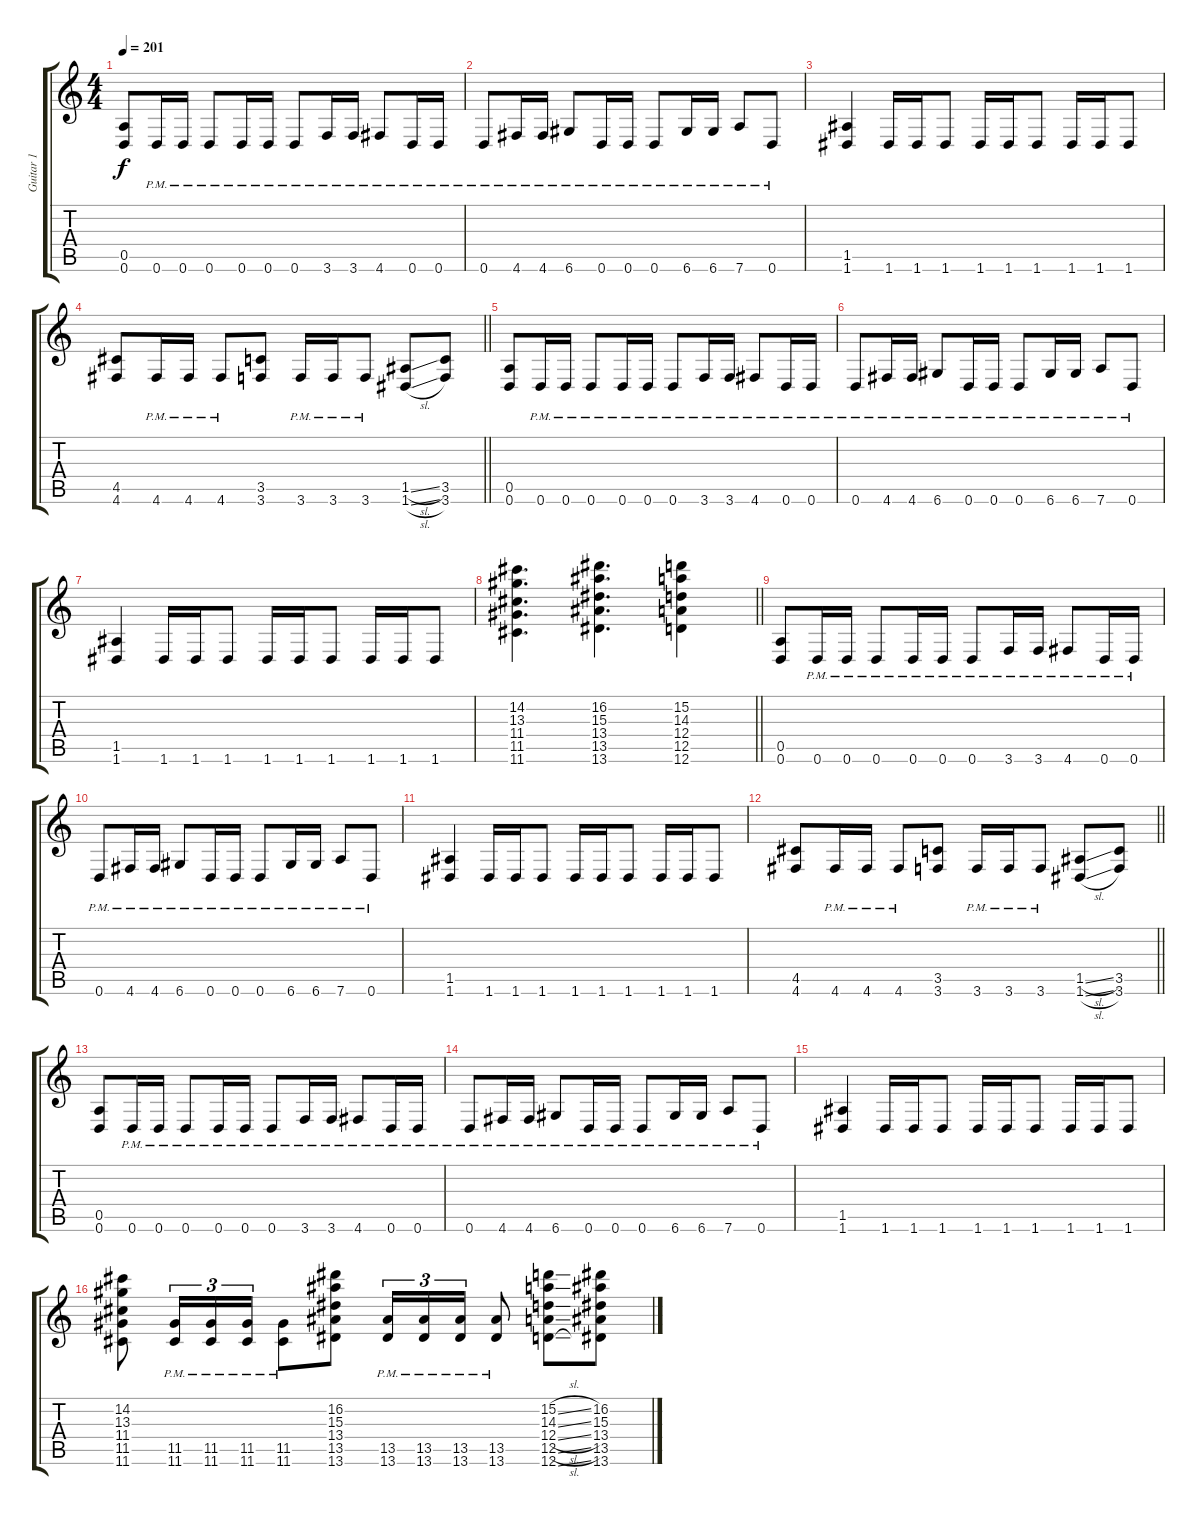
\track ("Guitar 1" "Guitar 1") {instrument distortionguitar}
\staff {score tabs}
\tuning (E4 B3 G3 D3 A2 D2) {hide}
\ts (4 4)
\section ("" "")
\tempo 201
\clef g2
\ks c
(0.5 0.6).8{dy f} 0.6{pm}.16 0.6{pm}.16 0.6{pm}.8 0.6{pm}.16 0.6{pm}.16 0.6{pm}.8 3.6{pm}.16 3.6{pm}.16 4.6{pm}.8 0.6{pm}.16 0.6{pm}.16 |
0.6{pm}.8 4.6{pm}.16 4.6{pm}.16 6.6{pm}.8 0.6{pm}.16 0.6{pm}.16 0.6{pm}.8 6.6{pm}.16 6.6{pm}.16 7.6{pm}.8 0.6{pm}.8 |
(1.5 1.6).4 1.6.16 1.6.16 1.6.8 1.6.16 1.6.16 1.6.8 1.6.16 1.6.16 1.6.8 |
\barLineRight lightlight
(4.5 4.6).8 4.6{pm}.16 4.6{pm}.16 4.6{pm}.8 (3.5 3.6).8 3.6{pm}.16 3.6{pm}.16 3.6{pm}.8 (1.5{sl} 1.6{sl}).8 (3.5 3.6).8 |
(0.5 0.6).8 0.6{pm}.16 0.6{pm}.16 0.6{pm}.8 0.6{pm}.16 0.6{pm}.16 0.6{pm}.8 3.6{pm}.16 3.6{pm}.16 4.6{pm}.8 0.6{pm}.16 0.6{pm}.16 |
0.6{pm}.8 4.6{pm}.16 4.6{pm}.16 6.6{pm}.8 0.6{pm}.16 0.6{pm}.16 0.6{pm}.8 6.6{pm}.16 6.6{pm}.16 7.6{pm}.8 0.6{pm}.8 |
(1.5 1.6).4 1.6.16 1.6.16 1.6.8 1.6.16 1.6.16 1.6.8 1.6.16 1.6.16 1.6.8 |
\barLineRight lightlight
(14.2 13.3 11.4 11.5 11.6).4{d} (16.2 15.3 13.4 13.5 13.6).4{d} (15.2 14.3 12.4 12.5 12.6).4 |
(0.5 0.6).8 0.6{pm}.16 0.6{pm}.16 0.6{pm}.8 0.6{pm}.16 0.6{pm}.16 0.6{pm}.8 3.6{pm}.16 3.6{pm}.16 4.6{pm}.8 0.6{pm}.16 0.6{pm}.16 |
0.6{pm}.8 4.6{pm}.16 4.6{pm}.16 6.6{pm}.8 0.6{pm}.16 0.6{pm}.16 0.6{pm}.8 6.6{pm}.16 6.6{pm}.16 7.6{pm}.8 0.6{pm}.8 |
(1.5 1.6).4 1.6.16 1.6.16 1.6.8 1.6.16 1.6.16 1.6.8 1.6.16 1.6.16 1.6.8 |
\barLineRight lightlight
(4.5 4.6).8 4.6{pm}.16 4.6{pm}.16 4.6{pm}.8 (3.5 3.6).8 3.6{pm}.16 3.6{pm}.16 3.6{pm}.8 (1.5{sl} 1.6{sl}).8 (3.5 3.6).8 |
(0.5 0.6).8 0.6{pm}.16 0.6{pm}.16 0.6{pm}.8 0.6{pm}.16 0.6{pm}.16 0.6{pm}.8 3.6{pm}.16 3.6{pm}.16 4.6{pm}.8 0.6{pm}.16 0.6{pm}.16 |
0.6{pm}.8 4.6{pm}.16 4.6{pm}.16 6.6{pm}.8 0.6{pm}.16 0.6{pm}.16 0.6{pm}.8 6.6{pm}.16 6.6{pm}.16 7.6{pm}.8 0.6{pm}.8 |
(1.5 1.6).4 1.6.16 1.6.16 1.6.8 1.6.16 1.6.16 1.6.8 1.6.16 1.6.16 1.6.8 |
(14.2 13.3 11.4 11.5 11.6).8 (11.5{pm} 11.6{pm}).16{tu (3 2)} (11.5{pm} 11.6{pm}).16{tu (3 2)} (11.5{pm} 11.6{pm}).16{tu (3 2)} (11.5{pm} 11.6{pm}).8 (16.2 15.3 13.4 13.5 13.6).8 (13.5{pm} 13.6{pm}).16{tu (3 2)} (13.5{pm} 13.6{pm}).16{tu (3 2)} (13.5{pm} 13.6{pm}).16{tu (3 2)} (13.5{pm} 13.6{pm}).8 (15.2{sl} 14.3{sl} 12.4{sl} 12.5{sl} 12.6{sl}).8 (16.2 15.3 13.4 13.5 13.6).8
